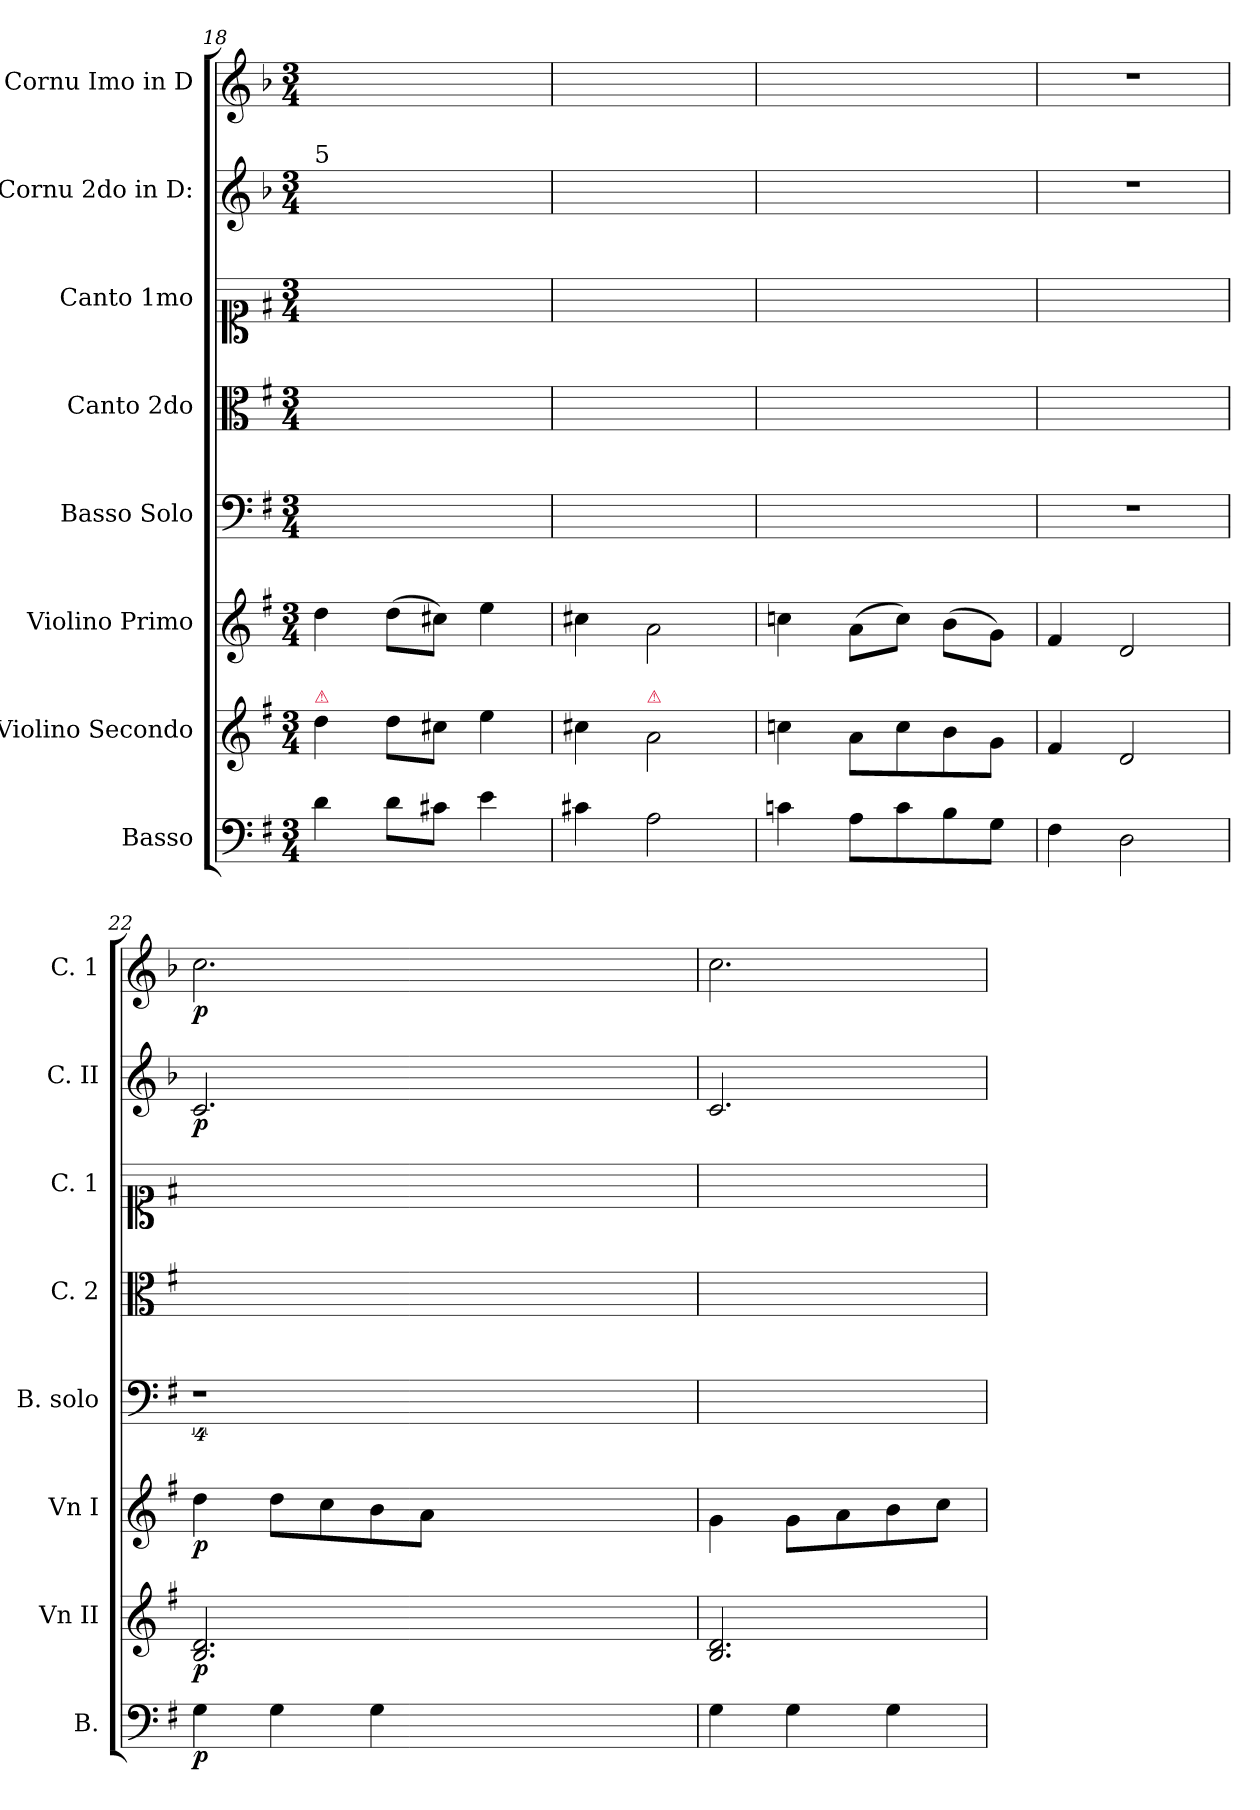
**kern	**dynam	**kern	**dynam	**kern	**dynam	**kern	**kern	**kern	**kern	**dynam	**kern	**dynam
*part8	*part8	*part7	*part7	*part6	*part6	*part5	*part4	*part3	*part2	*part2	*part1	*part1
*staff8	*staff8	*staff7	*staff7	*staff6	*staff6	*staff5	*staff4	*staff3	*staff2	*staff2	*staff1	*staff1
*I"Basso	*	*I"Violino Secondo	*	*I"Violino Primo	*	*I"Basso Solo	*I"Canto 2do	*I"Canto 1mo	*I"Cornu 2do in D:	*	*I"Cornu Imo in D	*
*I'B.	*	*I'Vn II	*	*I'Vn I	*	*I'B. solo	*I'C. 2	*I'C. 1	*I'C. II	*	*I'C. 1	*
*clefF4	*	*clefG2	*	*clefG2	*	*clefF4	*clefC3	*clefC1	*clefG2	*	*clefG2	*
*	*	*	*	*	*	*	*	*	*ITrd-1c-2	*	*ITrd-1c-2	*
*k[f#]	*	*k[f#]	*	*k[f#]	*	*k[f#]	*k[f#]	*k[f#]	*k[f#]	*	*k[f#]	*
*G:	*	*G:	*	*G:	*	*G:	*G:	*G:	*G:	*	*G:	*
*M3/4	*	*M3/4	*	*M3/4	*	*M3/4	*M3/4	*M3/4	*M3/4	*	*M3/4	*
=18	=18	=18	=18	=18	=18	=18	=18	=18	=18	=18	=18	=18
!	!	!	!	!	!	!	!	!	!LO:TX:a:t=5	!	!	!
!	!	!LO:TX:a:color=crimson:t=⚠	!	!	!	!	!	!	!	!	!	!
4d\	.	4dd\	.	4dd\	.	2.ryy	2.ryy	2.ryy	2.ryy	.	2.ryy	.
8d\L	.	8dd\L	.	(8dd\L	.	.	.	.	.	.	.	.
8c#X\J	.	8cc#X\J	.	8cc#X\J)	.	.	.	.	.	.	.	.
4e\	.	4ee\	.	4ee\	.	.	.	.	.	.	.	.
=19	=19	=19	=19	=19	=19	=19	=19	=19	=19	=19	=19	=19
4c#X\	.	4cc#X\	.	4cc#X\	.	2.ryy	2.ryy	2.ryy	2.ryy	.	2.ryy	.
!	!	!LO:TX:a:color=crimson:t=⚠	!	!	!	!	!	!	!	!	!	!
2A\	.	2a\	.	2a\	.	.	.	.	.	.	.	.
=20	=20	=20	=20	=20	=20	=20	=20	=20	=20	=20	=20	=20
4cn\	.	4ccn\	.	4ccn\	.	2.ryy	2.ryy	2.ryy	2.ryy	.	2.ryy	.
8A\L	.	8a\L	.	(8a\L	.	.	.	.	.	.	.	.
8c\	.	8cc\	.	8cc\J)	.	.	.	.	.	.	.	.
8B\	.	8b\	.	(8b\L	.	.	.	.	.	.	.	.
8G\J	.	8g\J	.	8g\J)	.	.	.	.	.	.	.	.
=21	=21	=21	=21	=21	=21	=21	=21	=21	=21	=21	=21	=21
4F#\	.	4f#/	.	4f#/	.	2.r	2.ryy	2.ryy	2.r	.	2.r	.
2D\	.	2d/	.	2d/	.	.	.	.	.	.	.	.
=22	=22	=22	=22	=22	=22	=22	=22	=22	=22	=22	=22	=22
4G\	p	2.B/ 2.d/	p	4dd\	p	4%9r	2.ryy	2.ryy	2.d/	p	2.dd\	p
4G\	.	.	.	8dd\L	.	.	.	.	.	.	.	.
.	.	.	.	8cc\	.	.	.	.	.	.	.	.
4G\	.	.	.	8b\	.	.	.	.	.	.	.	.
.	.	.	.	8a\J	.	.	.	.	.	.	.	.
1.ryy	.	1.ryy	.	1.ryy	.	.	1.ryy	1.ryy	1.ryy	.	1.ryy	.
=23	=23	=23	=23	=23	=23	=23	=23	=23	=23	=23	=23	=23
4G\	.	2.B/ 2.d/	.	4g\	.	2.ryy	2.ryy	2.ryy	2.d/	.	2.dd\	.
4G\	.	.	.	8g\L	.	.	.	.	.	.	.	.
.	.	.	.	8a\	.	.	.	.	.	.	.	.
4G\	.	.	.	8b\	.	.	.	.	.	.	.	.
.	.	.	.	8cc\J	.	.	.	.	.	.	.	.
=	=	=	=	=	=	=	=	=	=	=	=	=
*-	*-	*-	*-	*-	*-	*-	*-	*-	*-	*-	*-	*-
